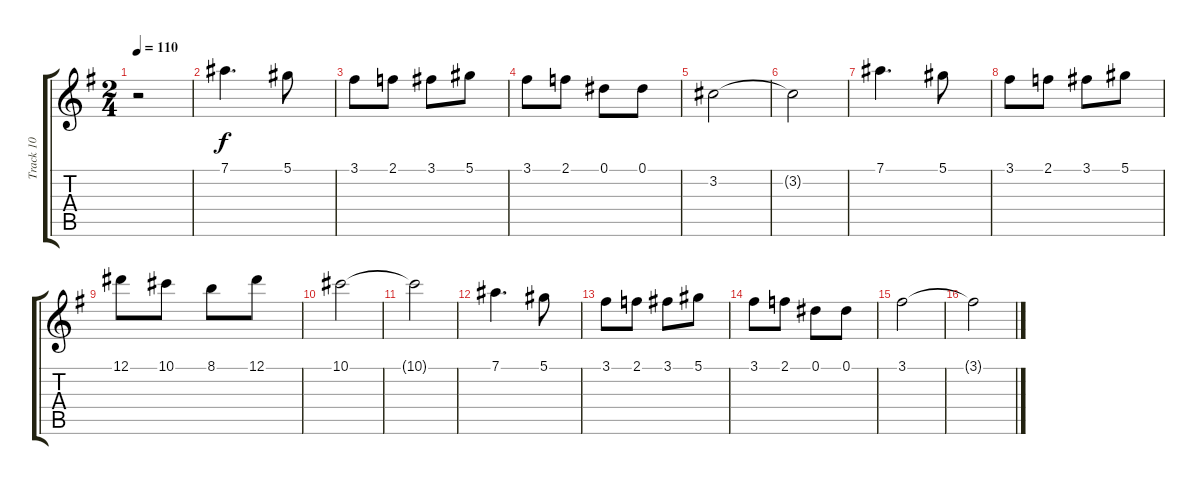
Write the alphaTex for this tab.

\track ("Track 10" "Track 10") {instrument overdrivenguitar}
\staff {score tabs}
\tuning (Eb4 Bb3 Gb3 Db3 Ab2 Eb2) {hide}
\ts (2 4)
\tempo 110
\clef g2
\ks g
r.2{dy f} |
7.1.4{d} 5.1.8 |
3.1.8 2.1.8 3.1.8 5.1.8 |
3.1.8 2.1.8 0.1.8 0.1.8 |
3.2.2 |
3.2{t}.2 |
7.1.4{d} 5.1.8 |
3.1.8 2.1.8 3.1.8 5.1.8 |
12.1.8 10.1.8 8.1.8 12.1.8 |
10.1.2 |
10.1{t}.2 |
7.1.4{d} 5.1.8 |
3.1.8 2.1.8 3.1.8 5.1.8 |
3.1.8 2.1.8 0.1.8 0.1.8 |
3.1.2 |
3.1{t}.2
